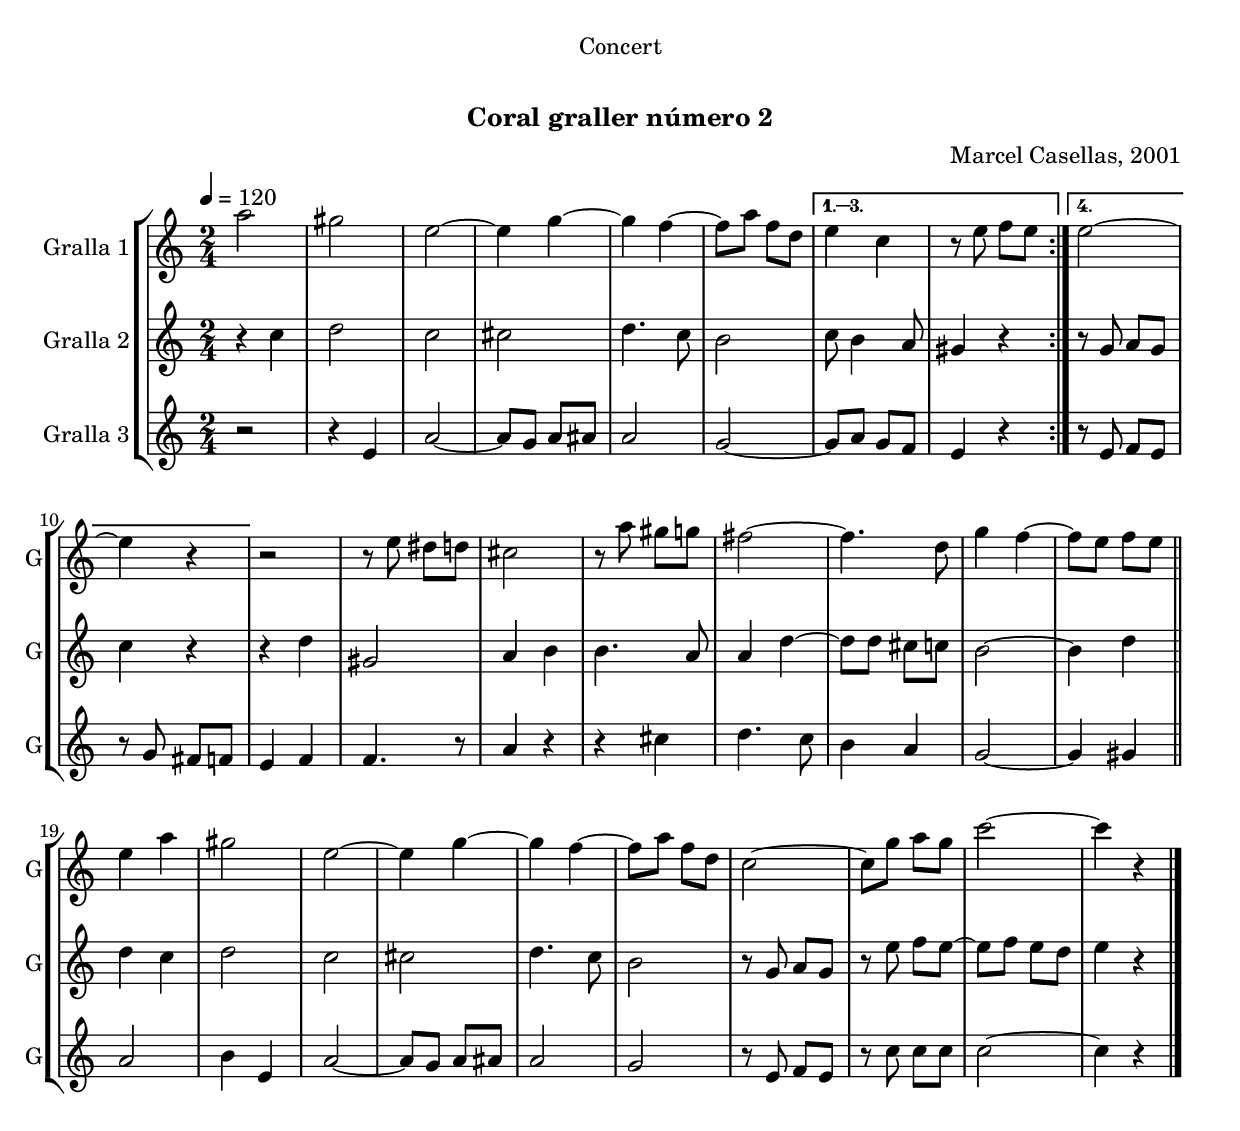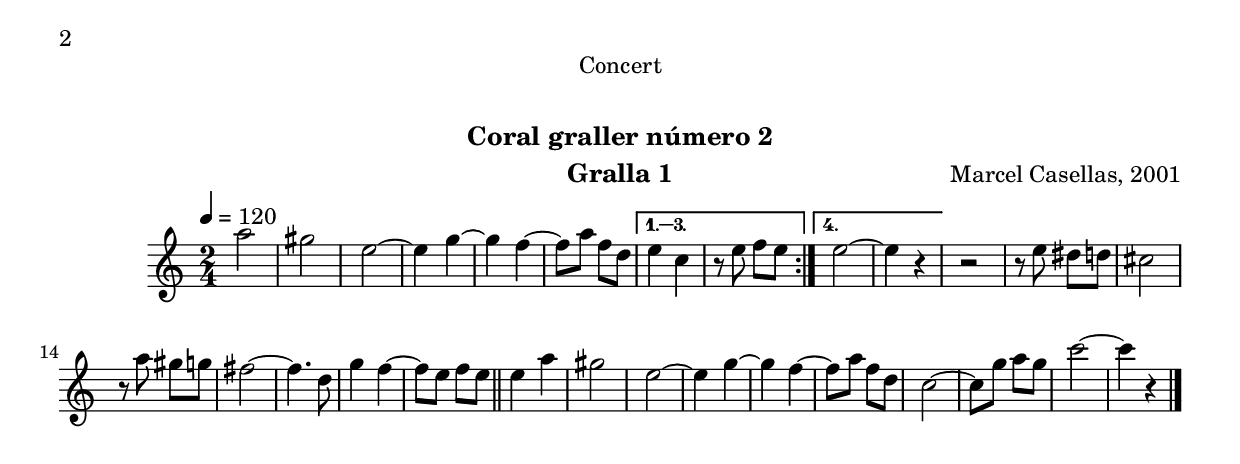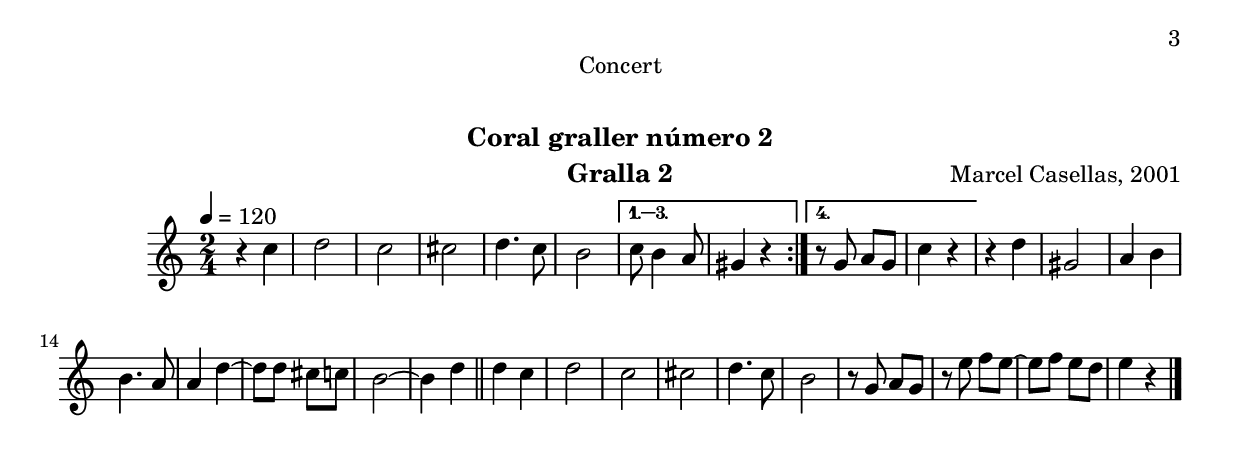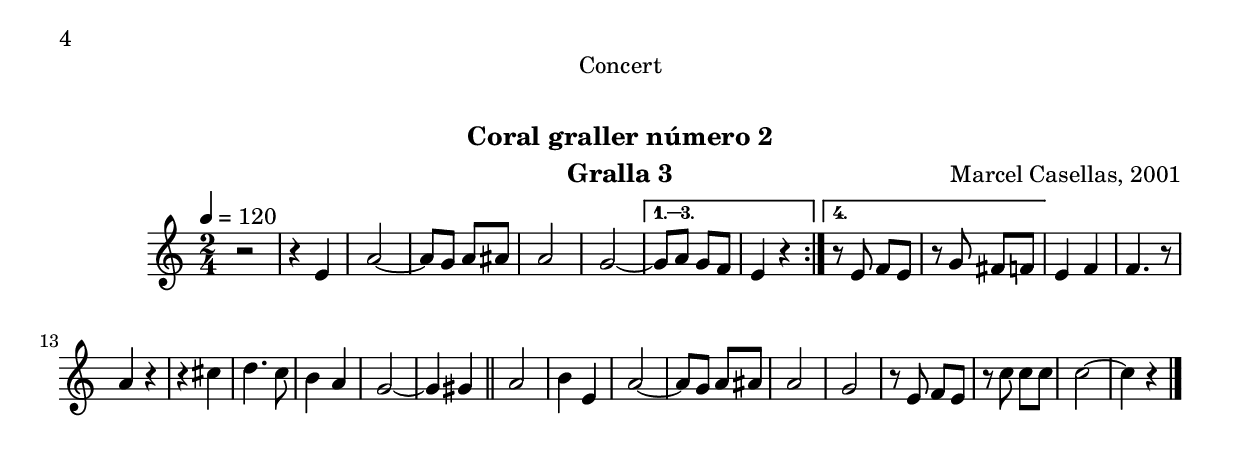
\version "2.22.1"

\header {
  dedication="Concert"
  title="   "
  subtitle="Coral graller número 2"
  subsubtitle=""
  poet=""
  meter=""
  piece=""
  composer="Marcel Casellas, 2001"
  arranger=""
  opus=""
  instrument=""
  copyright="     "
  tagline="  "
}

liniaroAa =
\relative a''
{
  \tempo 4=120
  \clef treble
  \key c \major
  \time 2/4
  \repeat volta 4 { a2  |
  gis2  |
  e2 ~  |
  e4 g ~  |
  %05
  g4 f ~  |
  f8 a f d }
  \alternative { { e4 c  |
  r8 e f e }
  { e2 ~  |
  %10
  e4 r } }
  r2  |
  r8 e dis d  |
  cis2  |
  r8 a' gis g  |
  %15
  fis2 ~  |
  fis4. d8  |
  g4 f ~  |
  f8 e f e  \bar "||"
  e4 a  |
  %20
  gis2  |
  e2 ~  |
  e4 g ~  |
  g4 f ~  |
  f8 a f d  |
  %25
  c2 ~  |
  c8 g' a g  |
  c2 ~  |
  c4 r  \bar "|."
}

liniaroAb =
\relative c''
{
  \tempo 4=120
  \clef treble
  \key c \major
  \time 2/4
  \repeat volta 4 { r4 c  |
  d2  |
  c2  |
  cis2  |
  %05
  d4. c8  |
  b2 }
  \alternative { { c8 b4 a8  |
  gis4 r }
  { r8 g a g  |
  %10
  c4 r } }
  r4 d  |
  gis,2  |
  a4 b  |
  b4. a8  |
  %15
  a4 d ~  |
  d8 d cis c  |
  b2 ~  |
  b4 d  \bar "||"
  d4 c  |
  %20
  d2  |
  c2  |
  cis2  |
  d4. c8  |
  b2  |
  %25
  r8 g a g  |
  r8 e' f e ~  |
  e8 f e d  |
  e4 r  \bar "|."
}

liniaroAc =
\relative e'
{
  \tempo 4=120
  \clef treble
  \key c \major
  \time 2/4
  \repeat volta 4 { r2  |
  r4 e  |
  a2 ~  |
  a8 g a ais  |
  %05
  a2  |
  g2 ~ }
  \alternative { { g8 a g f  |
  e4 r }
  { r8 e f e  |
  %10
  r8 g fis f } }
  e4 f  |
  f4. r8  | % kompletite
  a4 r  |
  r4 cis  |
  %15
  d4. c8  |
  b4 a  |
  g2 ~  |
  g4 gis  \bar "||"
  a2  |
  %20
  b4 e,  |
  a2 ~  |
  a8 g a ais  |
  a2  |
  g2  |
  %25
  r8 e f e  |
  r8 c' c c  |
  c2 ~  |
  c4 r  \bar "|."
}

\bookpart {
  \score {
    \new StaffGroup {
      \override Score.RehearsalMark #'self-alignment-X = #LEFT
      <<
        \new Staff \with {instrumentName = #"Gralla 1" shortInstrumentName = #"G"} \liniaroAa
        \new Staff \with {instrumentName = #"Gralla 2" shortInstrumentName = #"G"} \liniaroAb
        \new Staff \with {instrumentName = #"Gralla 3" shortInstrumentName = #"G"} \liniaroAc
      >>
    }
    \layout {}
  }
  \score { \unfoldRepeats
    \new StaffGroup {
      \override Score.RehearsalMark #'self-alignment-X = #LEFT
      <<
        \new Staff \with {instrumentName = #"Gralla 1" shortInstrumentName = #"G"} \liniaroAa
        \new Staff \with {instrumentName = #"Gralla 2" shortInstrumentName = #"G"} \liniaroAb
        \new Staff \with {instrumentName = #"Gralla 3" shortInstrumentName = #"G"} \liniaroAc
      >>
    }
    \midi {}
  }
}

\bookpart {
  \header {instrument="Gralla 1"}
  \score {
    \new StaffGroup {
      \override Score.RehearsalMark #'self-alignment-X = #LEFT
      <<
        \new Staff \liniaroAa
      >>
    }
    \layout {}
  }
  \score { \unfoldRepeats
    \new StaffGroup {
      \override Score.RehearsalMark #'self-alignment-X = #LEFT
      <<
        \new Staff \liniaroAa
      >>
    }
    \midi {}
  }
}

\bookpart {
  \header {instrument="Gralla 2"}
  \score {
    \new StaffGroup {
      \override Score.RehearsalMark #'self-alignment-X = #LEFT
      <<
        \new Staff \liniaroAb
      >>
    }
    \layout {}
  }
  \score { \unfoldRepeats
    \new StaffGroup {
      \override Score.RehearsalMark #'self-alignment-X = #LEFT
      <<
        \new Staff \liniaroAb
      >>
    }
    \midi {}
  }
}

\bookpart {
  \header {instrument="Gralla 3"}
  \score {
    \new StaffGroup {
      \override Score.RehearsalMark #'self-alignment-X = #LEFT
      <<
        \new Staff \liniaroAc
      >>
    }
    \layout {}
  }
  \score { \unfoldRepeats
    \new StaffGroup {
      \override Score.RehearsalMark #'self-alignment-X = #LEFT
      <<
        \new Staff \liniaroAc
      >>
    }
    \midi {}
  }
}

